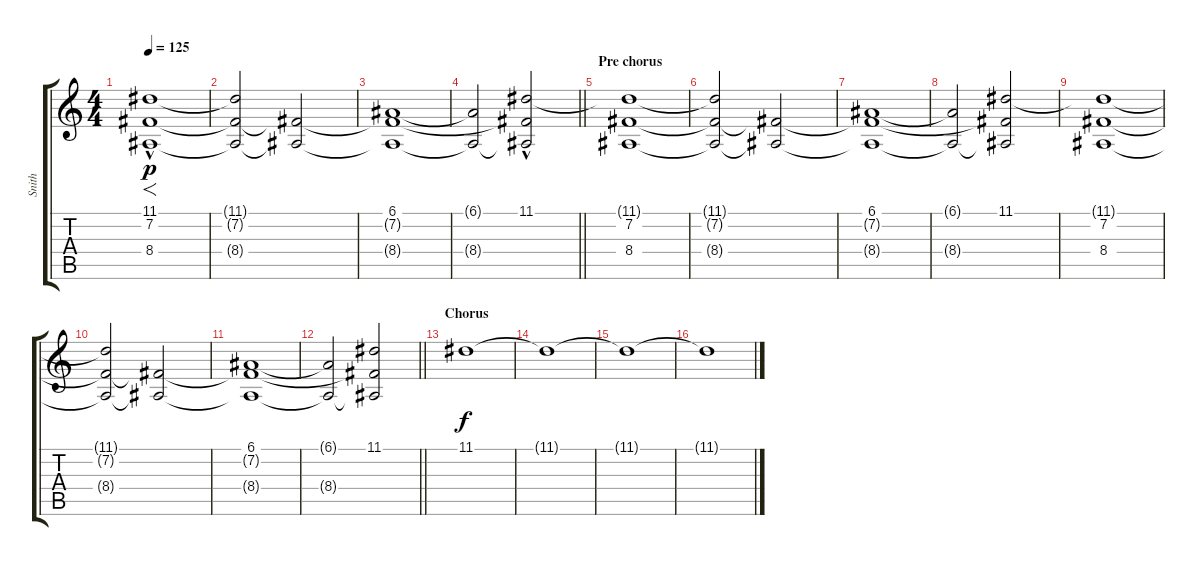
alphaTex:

\track ("Snith" "Snith") {instrument stringensemble2}
\staff {score tabs}
\tuning (E4 B3 G3 D3 A2 E2) {hide}
\ts (4 4)
\tempo 125
\clef g2
\ks c
(11.1{hac} 7.2 8.4).1{f dy p} |
(11.1{t} 7.2{t} 8.4{t}).2 (7.2{t} 8.4{t}).2 |
(6.1 7.2{t} 8.4{t}).1 |
\barLineRight lightlight
(6.1{t} 8.4{t}).2 (11.1{hac} 7.2{t} 8.4{t}).2 |
\section ("" "Pre chorus")
(11.1{t} 7.2 8.4).1 |
(11.1{t} 7.2{t} 8.4{t}).2 (7.2{t} 8.4{t}).2 |
(6.1 7.2{t} 8.4{t}).1 |
(6.1{t} 8.4{t}).2 (11.1 7.2{t} 8.4{t}).2 |
(11.1{t} 7.2 8.4).1 |
(11.1{t} 7.2{t} 8.4{t}).2 (7.2{t} 8.4{t}).2 |
(6.1 7.2{t} 8.4{t}).1 |
\barLineRight lightlight
(6.1{t} 8.4{t}).2 (11.1 7.2{t} 8.4{t}).2 |
\section ("" "Chorus")
11.1.1{dy f} |
11.1{t}.1 |
11.1{t}.1 |
11.1{t}.1
